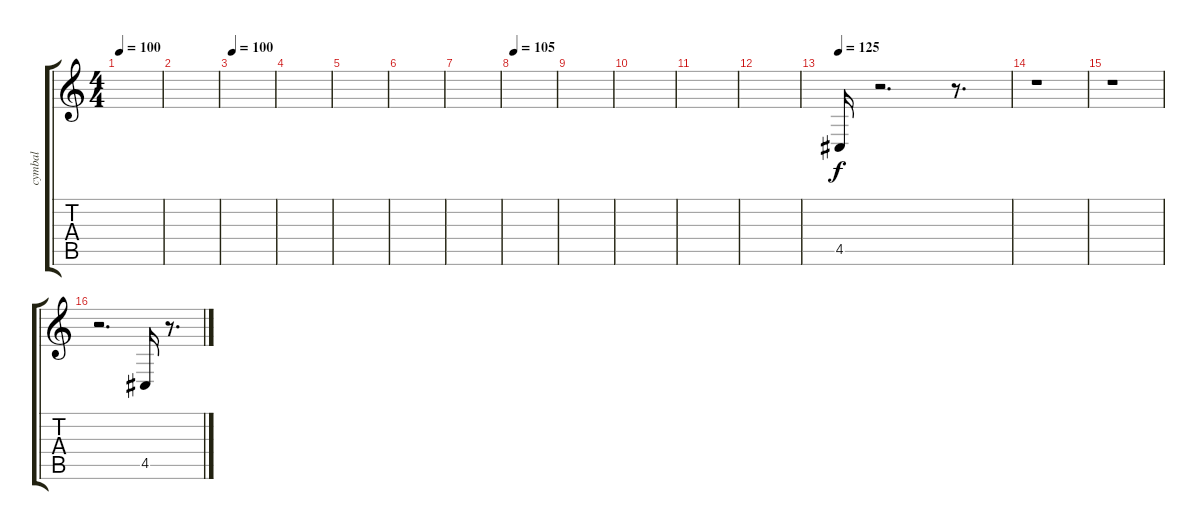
\track ("cymbal" "cymbal") {instrument reversecymbal}
\staff {score tabs}
\tuning (E4 B3 G3 D3 A2 E2) {hide}
\ts (4 4)
\tempo 100
\clef g2
\ks c
|
|
\tempo 100
|
|
|
|
|
\tempo 105
|
|
|
|
|
\tempo 125
4.5.16 r.2{d} r.8{d} |
r.1 |
r.1 |
r.2{d} 4.5.16 r.8{d}
